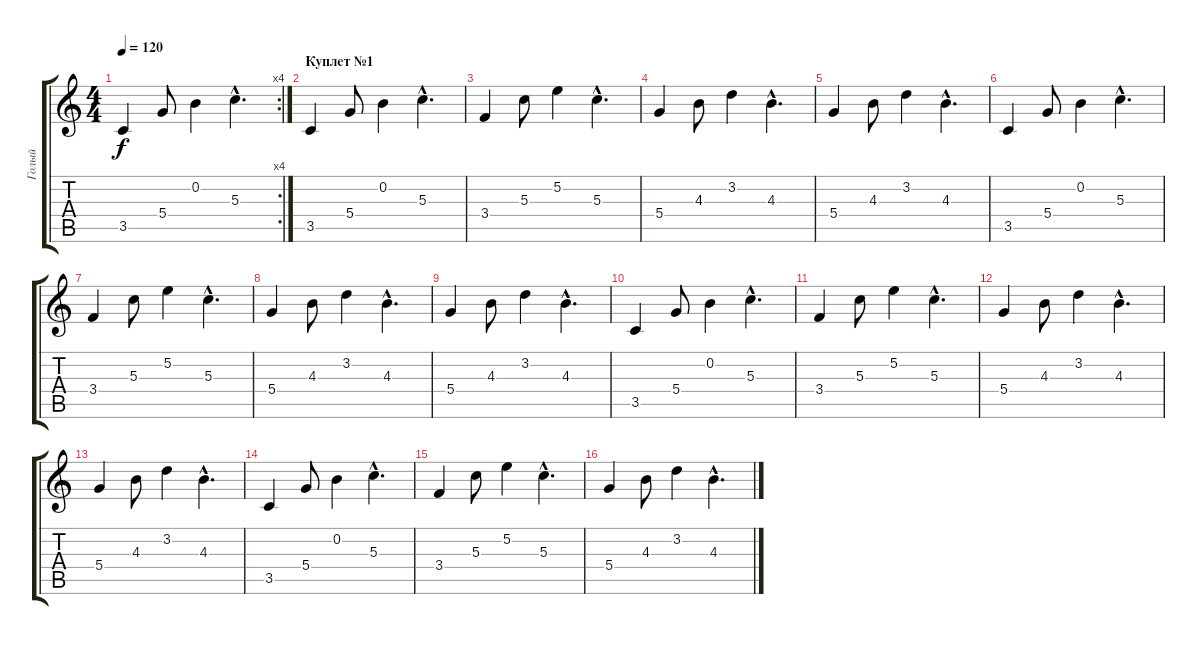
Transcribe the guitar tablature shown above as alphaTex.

\track ("Голый" "Голый") {instrument electricguitarclean}
\staff {score tabs}
\tuning (E4 B3 G3 D3 A2 E2) {hide}
\rc 4
\ts (4 4)
\tempo 120
\tempo 170
\tempo 120
\clef g2
\ks c
3.5.4{dy f instrument electricguitarclean} 5.4.8 0.2.4 5.3{hac}.4{d} |
\section ("" "Куплет №1")
3.5.4 5.4.8 0.2.4 5.3{hac}.4{d} |
3.4.4 5.3.8 5.2.4 5.3{hac}.4{d} |
5.4.4 4.3.8 3.2.4 4.3{hac}.4{d} |
5.4.4 4.3.8 3.2.4 4.3{hac}.4{d} |
3.5.4 5.4.8 0.2.4 5.3{hac}.4{d} |
3.4.4 5.3.8 5.2.4 5.3{hac}.4{d} |
5.4.4 4.3.8 3.2.4 4.3{hac}.4{d} |
5.4.4 4.3.8 3.2.4 4.3{hac}.4{d} |
3.5.4 5.4.8 0.2.4 5.3{hac}.4{d} |
3.4.4 5.3.8 5.2.4 5.3{hac}.4{d} |
5.4.4 4.3.8 3.2.4 4.3{hac}.4{d} |
5.4.4 4.3.8 3.2.4 4.3{hac}.4{d} |
3.5.4 5.4.8 0.2.4 5.3{hac}.4{d} |
3.4.4 5.3.8 5.2.4 5.3{hac}.4{d} |
5.4.4 4.3.8 3.2.4 4.3{hac}.4{d}
